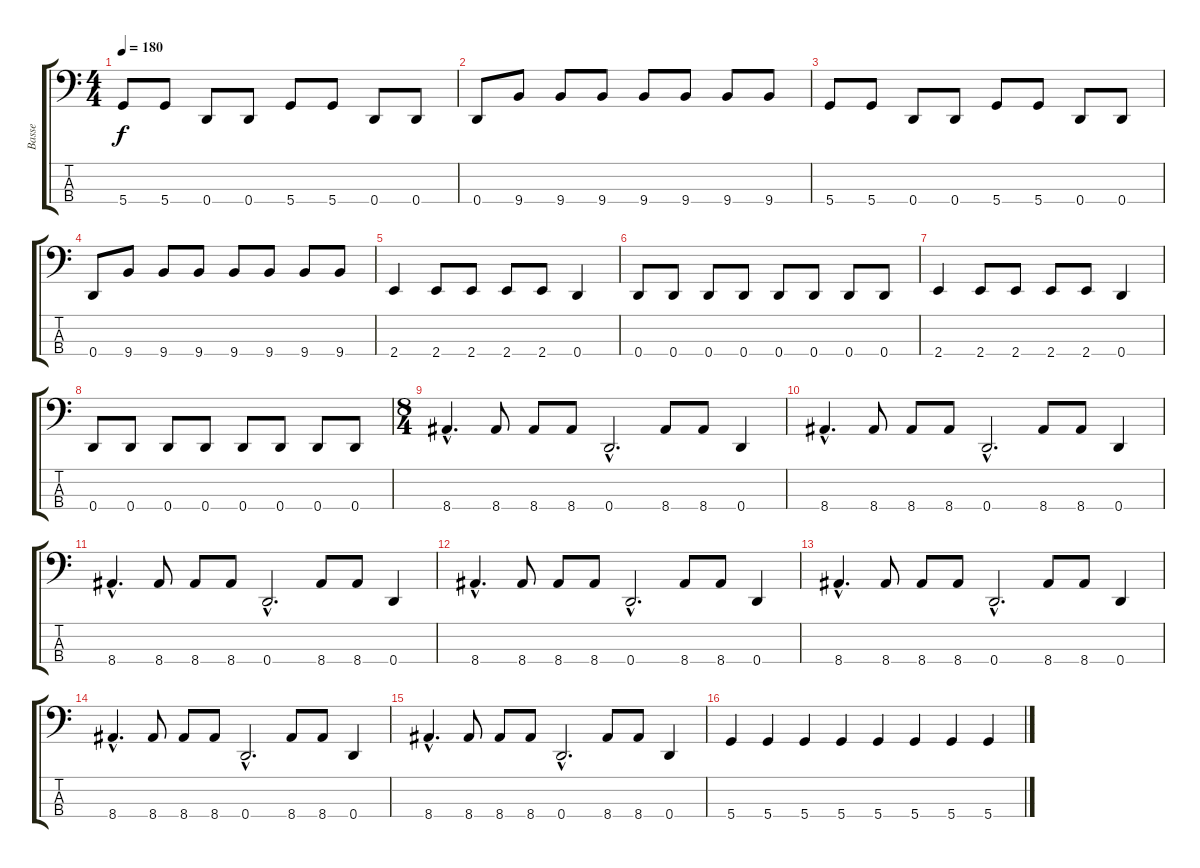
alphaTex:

\track ("Basse" "Basse") {instrument electricbasspick}
\staff {score tabs}
\tuning (G2 D2 A1 D1) {hide}
\ts (4 4)
\tempo 180
\clef f4
\ks c
5.4.8{dy f} 5.4.8 0.4.8 0.4.8 5.4.8 5.4.8 0.4.8 0.4.8 |
0.4.8 9.4.8 9.4.8 9.4.8 9.4.8 9.4.8 9.4.8 9.4.8 |
5.4.8 5.4.8 0.4.8 0.4.8 5.4.8 5.4.8 0.4.8 0.4.8 |
0.4.8 9.4.8 9.4.8 9.4.8 9.4.8 9.4.8 9.4.8 9.4.8 |
2.4.4 2.4.8 2.4.8 2.4.8 2.4.8 0.4.4 |
0.4.8 0.4.8 0.4.8 0.4.8 0.4.8 0.4.8 0.4.8 0.4.8 |
2.4.4 2.4.8 2.4.8 2.4.8 2.4.8 0.4.4 |
0.4.8 0.4.8 0.4.8 0.4.8 0.4.8 0.4.8 0.4.8 0.4.8 |
\ts (8 4)
8.4{hac}.4{d} 8.4.8 8.4.8 8.4.8 0.4{hac}.2{d} 8.4.8 8.4.8 0.4.4 |
8.4{hac}.4{d} 8.4.8 8.4.8 8.4.8 0.4{hac}.2{d} 8.4.8 8.4.8 0.4.4 |
8.4{hac}.4{d} 8.4.8 8.4.8 8.4.8 0.4{hac}.2{d} 8.4.8 8.4.8 0.4.4 |
8.4{hac}.4{d} 8.4.8 8.4.8 8.4.8 0.4{hac}.2{d} 8.4.8 8.4.8 0.4.4 |
8.4{hac}.4{d} 8.4.8 8.4.8 8.4.8 0.4{hac}.2{d} 8.4.8 8.4.8 0.4.4 |
8.4{hac}.4{d} 8.4.8 8.4.8 8.4.8 0.4{hac}.2{d} 8.4.8 8.4.8 0.4.4 |
8.4{hac}.4{d} 8.4.8 8.4.8 8.4.8 0.4{hac}.2{d} 8.4.8 8.4.8 0.4.4 |
5.4.4 5.4.4 5.4.4 5.4.4 5.4.4 5.4.4 5.4.4 5.4.4
